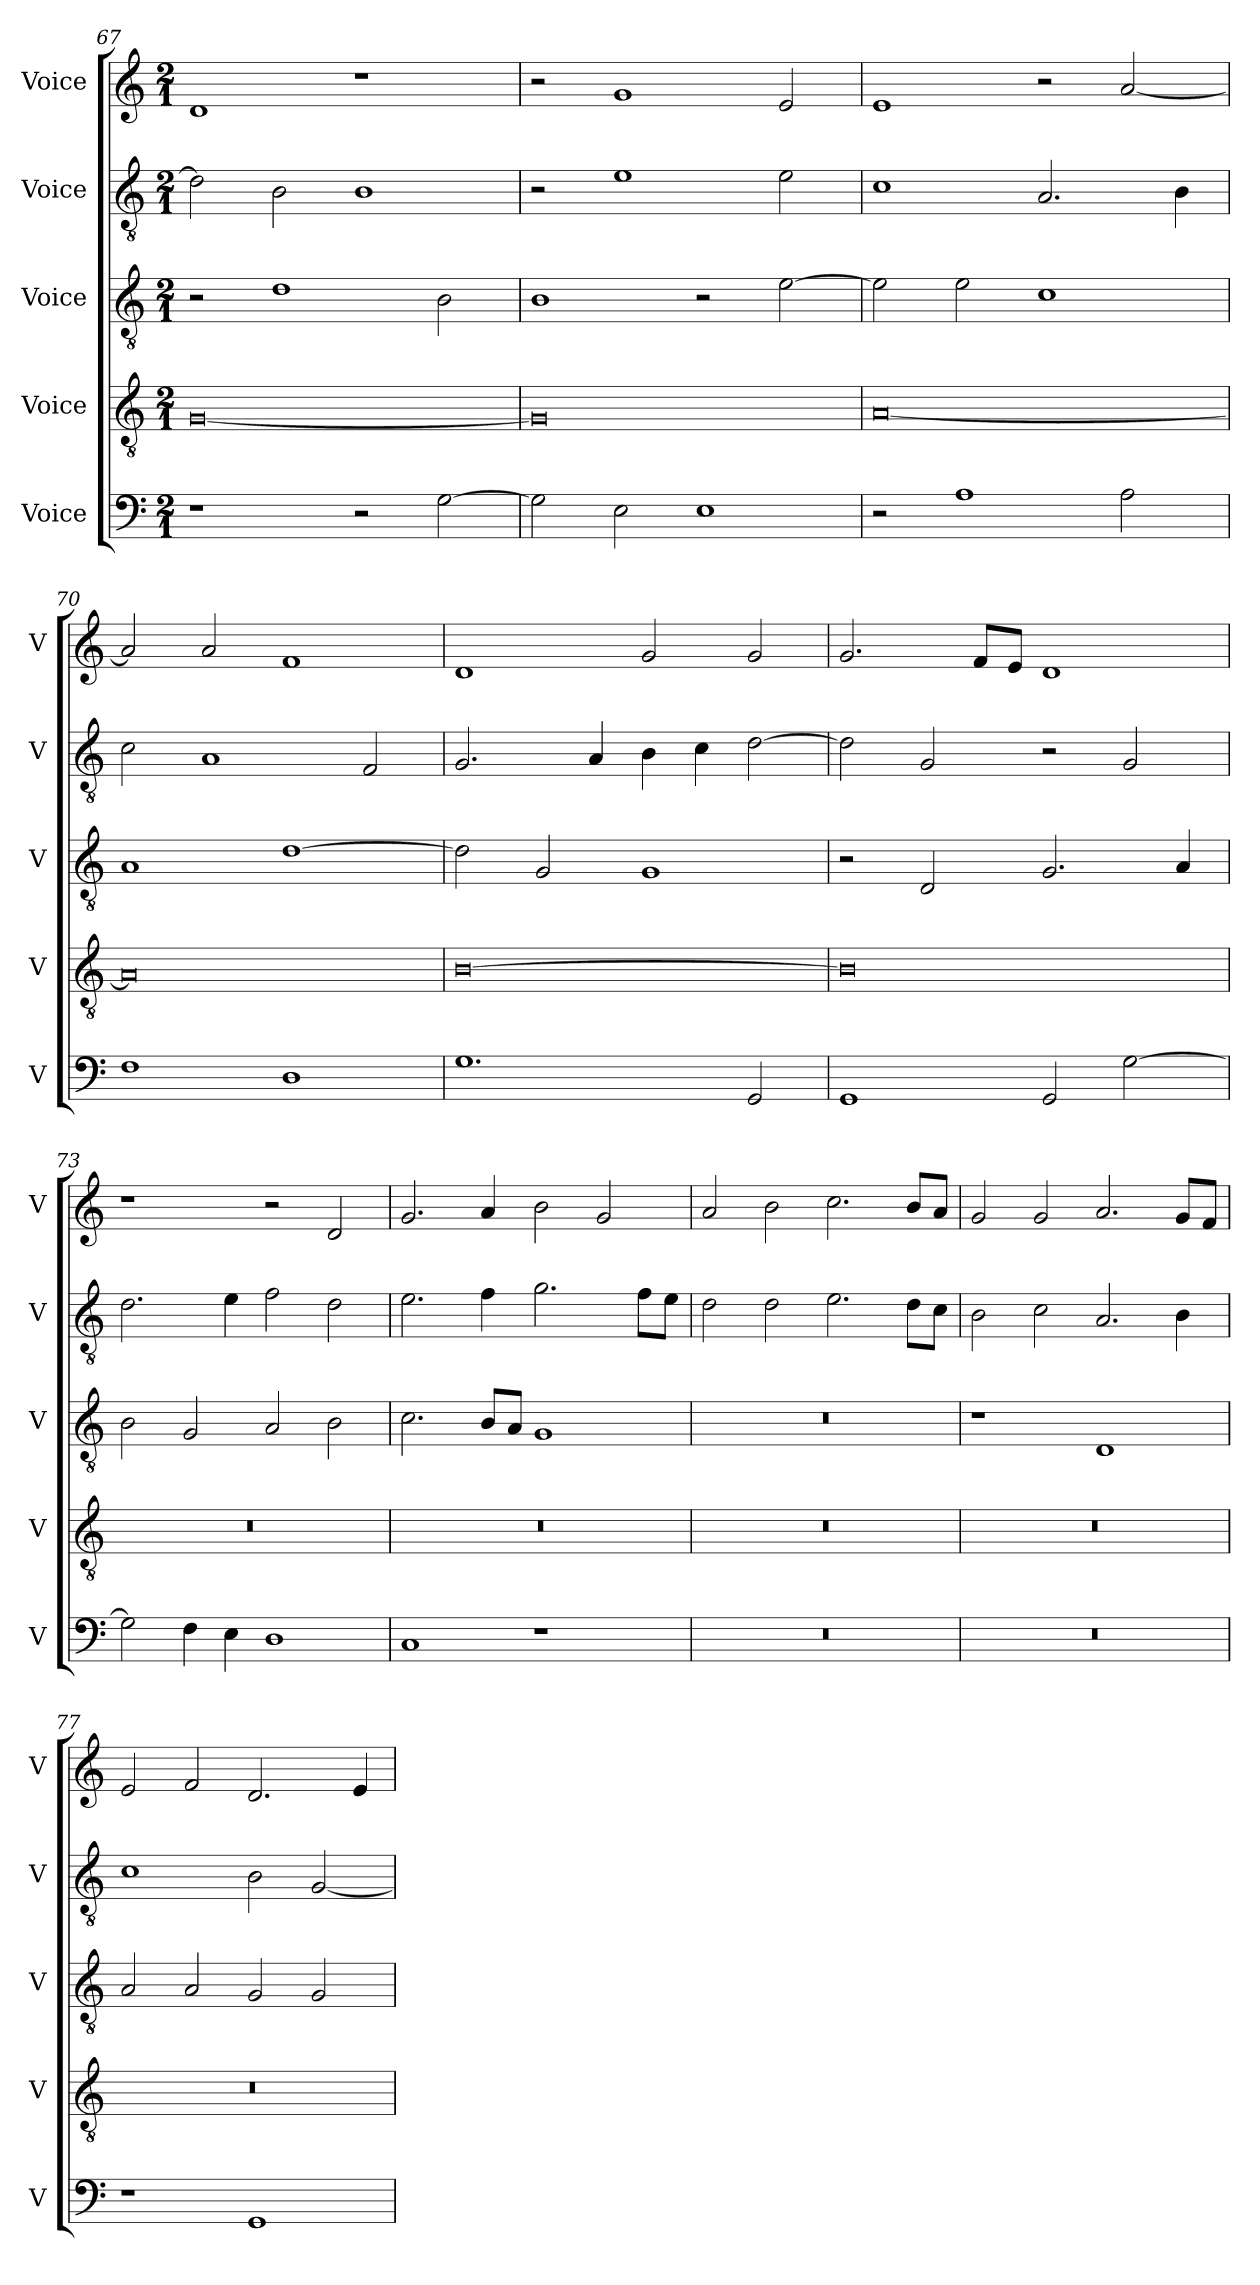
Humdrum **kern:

**kern	**kern	**kern	**kern	**kern
*part5	*part4	*part3	*part2	*part1
*staff5	*staff4	*staff3	*staff2	*staff1
*I"Voice	*I"Voice	*I"Voice	*I"Voice	*I"Voice
*I'V	*I'V	*I'V	*I'V	*I'V
*clefF4	*clefGv2	*clefGv2	*clefGv2	*clefG2
*k[]	*k[]	*k[]	*k[]	*k[]
*M2/1	*M2/1	*M2/1	*M2/1	*M2/1
=67	=67	=67	=67	=67
1r	[0G	2r	2d\]	1d
.	.	1d	2B\	.
2r	.	.	1B	1r
[2G\	.	2B\	.	.
=68	=68	=68	=68	=68
2G\]	0G]	1B	2r	2r
2E\	.	.	1e	1g
1E	.	2r	.	.
.	.	[2e\	2e\	2e/
!!LO:PB:g=z
=69	=69	=69	=69	=69
2r	[0A	2e\]	1c	1e
1A	.	2e\	.	.
.	.	1c	2.A/	2r
2A\	.	.	.	[2a/
.	.	.	4B\	.
=70	=70	=70	=70	=70
1F	0A]	1A	2c\	2a/]
.	.	.	1A	2a/
1D	.	[1d	.	1f
.	.	.	2F/	.
=71	=71	=71	=71	=71
1.G	[0B	2d\]	2.G/	1d
.	.	2G/	.	.
.	.	.	4A/	.
.	.	1G	4B\	2g/
.	.	.	4c\	.
2GG/	.	.	[2d\	2g/
!!LO:LB:g=z
=72	=72	=72	=72	=72
1GG	0B]	2r	2d\]	2.g/
.	.	2D/	2G/	.
.	.	.	.	8f/L
.	.	.	.	8e/J
2GG/	.	2.G/	2r	1d
[2G\	.	.	2G/	.
.	.	4A/	.	.
=73	=73	=73	=73	=73
2G\]	0r	2B\	2.d\	1r
4F\	.	2G/	.	.
4E\	.	.	4e\	.
1D	.	2A/	2f\	2r
.	.	2B\	2d\	2d/
=74	=74	=74	=74	=74
1C	0r	2.c\	2.e\	2.g/
.	.	8B/L	4f\	4a/
.	.	8A/J	.	.
1r	.	1G	2.g\	2b\
.	.	.	.	2g/
.	.	.	8f\L	.
.	.	.	8e\J	.
!!LO:LB:g=z
=75	=75	=75	=75	=75
0r	0r	0r	2d\	2a/
.	.	.	2d\	2b\
.	.	.	2.e\	2.cc\
.	.	.	8d\L	8b/L
.	.	.	8c\J	8a/J
=76	=76	=76	=76	=76
0r	0r	1r	2B\	2g/
.	.	.	2c\	2g/
.	.	1D	2.A/	2.a/
.	.	.	4B\	8g/L
.	.	.	.	8f/J
=77	=77	=77	=77	=77
1r	0r	2A/	1c	2e/
.	.	2A/	.	2f/
1GG	.	2G/	2B\	2.d/
.	.	2G/	[2G/	.
.	.	.	.	4e/
=	=	=	=	=
*-	*-	*-	*-	*-
